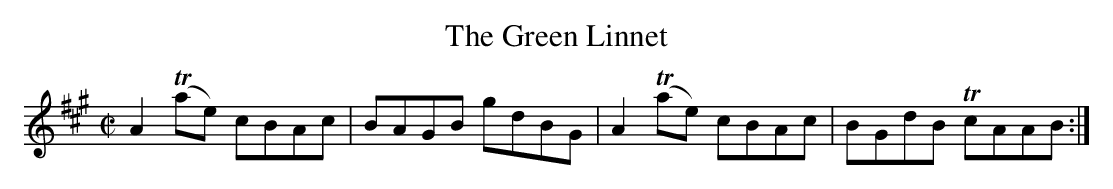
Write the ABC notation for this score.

X:1
T:The Green Linnet
M:C|
L:1/8
K:A
A2(Tae) cBAc|BAGB gdBG|A2(Tae) cBAc|BGdB TcAAB:|
